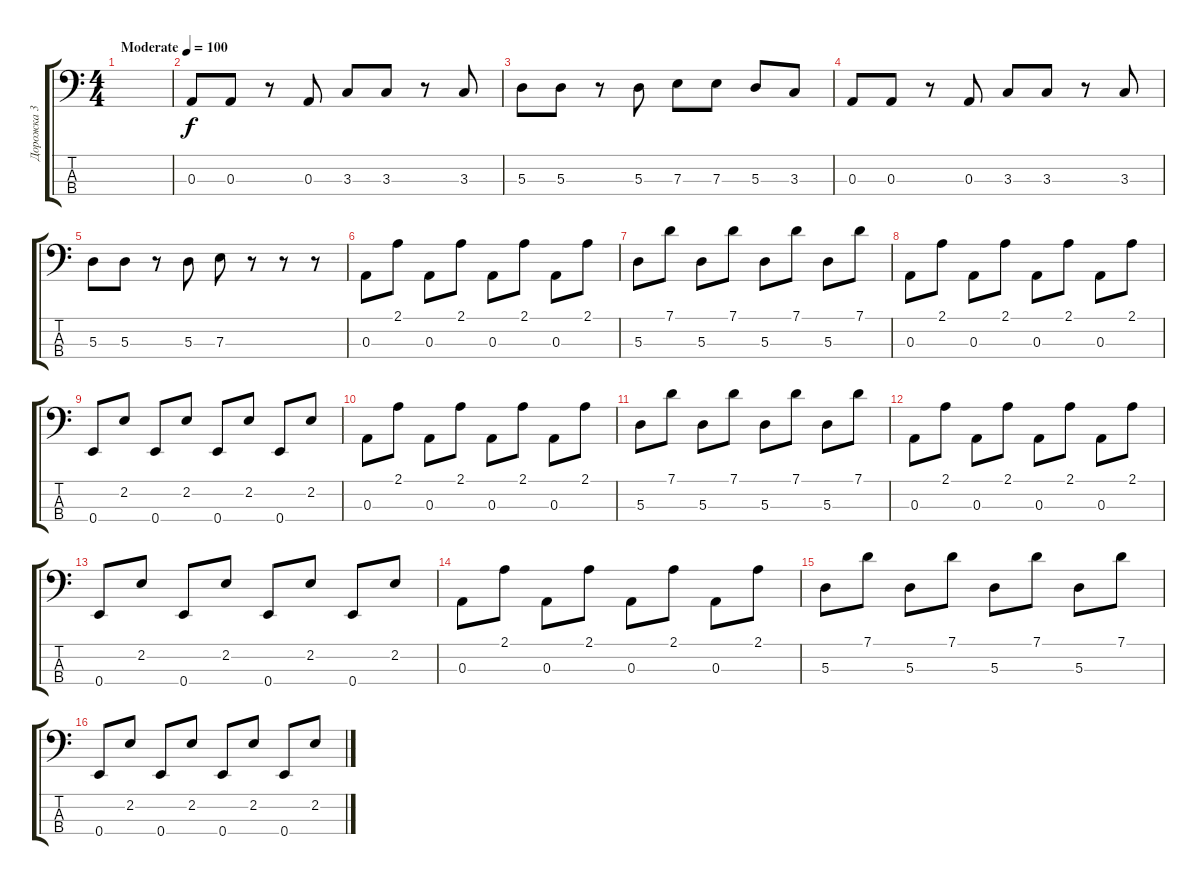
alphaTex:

\track ("Дорожка 3" "Дорожка 3") {instrument electricbassfinger}
\staff {score tabs}
\tuning (G2 D2 A1 E1) {hide}
\ts (4 4)
\tempo (100 "Moderate")
\clef f4
\ks c
|
0.3.8 0.3.8 r.8 0.3.8 3.3.8 3.3.8 r.8 3.3.8 |
5.3.8 5.3.8 r.8 5.3.8 7.3.8 7.3.8 5.3.8 3.3.8 |
0.3.8 0.3.8 r.8 0.3.8 3.3.8 3.3.8 r.8 3.3.8 |
5.3.8 5.3.8 r.8 5.3.8 7.3.8 r.8 r.8 r.8 |
0.3.8 2.1.8 0.3.8 2.1.8 0.3.8 2.1.8 0.3.8 2.1.8 |
5.3.8 7.1.8 5.3.8 7.1.8 5.3.8 7.1.8 5.3.8 7.1.8 |
0.3.8 2.1.8 0.3.8 2.1.8 0.3.8 2.1.8 0.3.8 2.1.8 |
0.4.8 2.2.8 0.4.8 2.2.8 0.4.8 2.2.8 0.4.8 2.2.8 |
0.3.8 2.1.8 0.3.8 2.1.8 0.3.8 2.1.8 0.3.8 2.1.8 |
5.3.8 7.1.8 5.3.8 7.1.8 5.3.8 7.1.8 5.3.8 7.1.8 |
0.3.8 2.1.8 0.3.8 2.1.8 0.3.8 2.1.8 0.3.8 2.1.8 |
0.4.8 2.2.8 0.4.8 2.2.8 0.4.8 2.2.8 0.4.8 2.2.8 |
0.3.8 2.1.8 0.3.8 2.1.8 0.3.8 2.1.8 0.3.8 2.1.8 |
5.3.8 7.1.8 5.3.8 7.1.8 5.3.8 7.1.8 5.3.8 7.1.8 |
0.4.8 2.2.8 0.4.8 2.2.8 0.4.8 2.2.8 0.4.8 2.2.8
